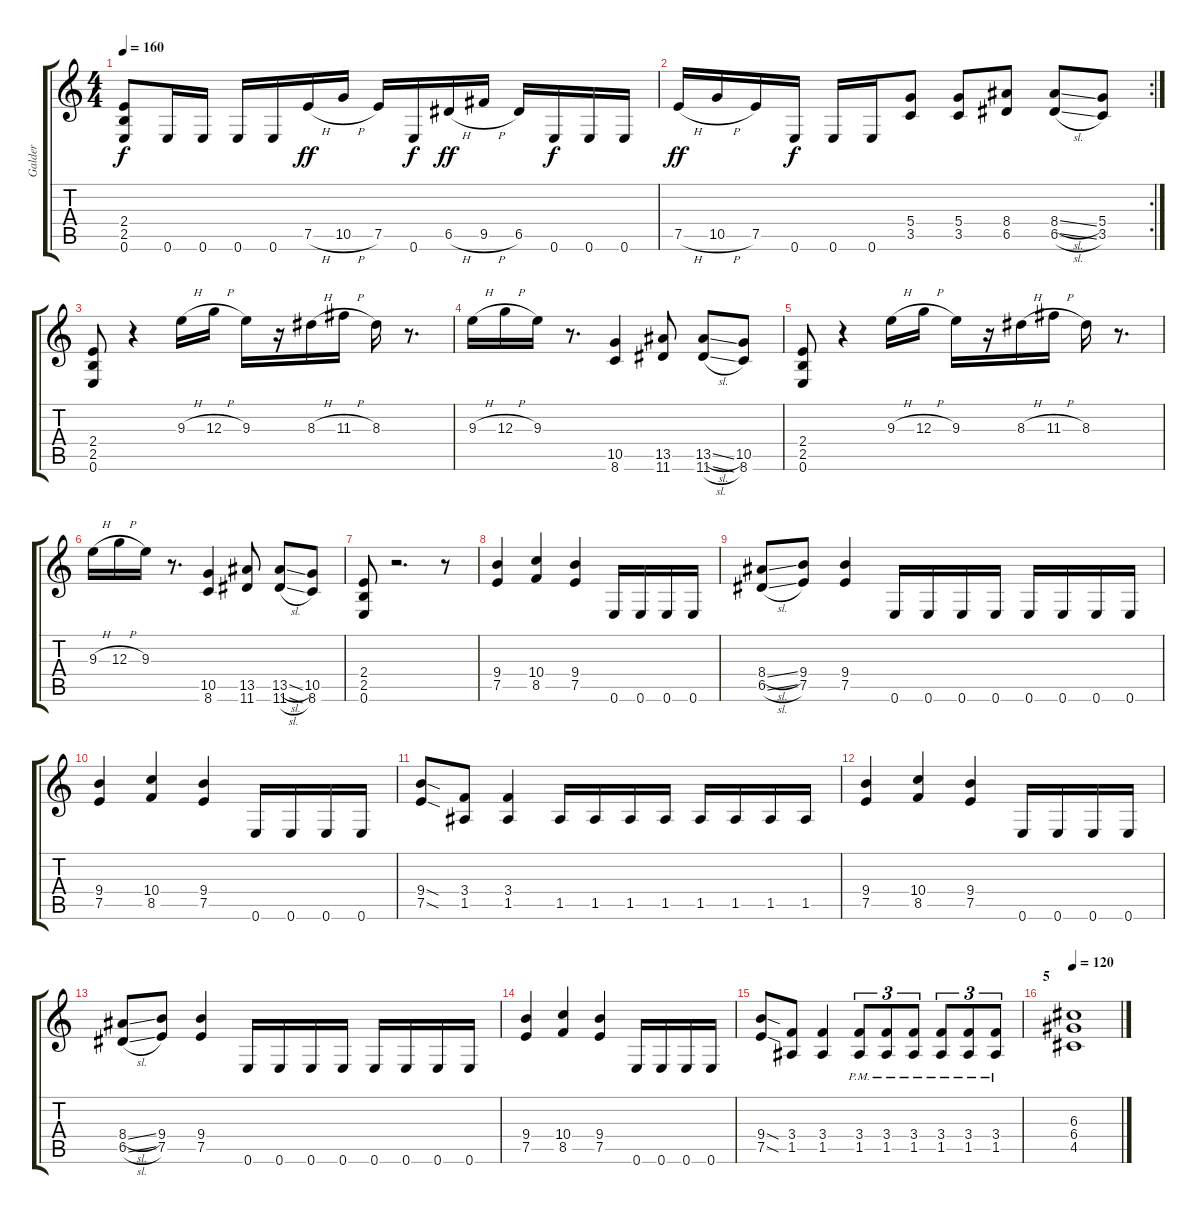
\track ("Galder" "Galder") {instrument distortionguitar}
\staff {score tabs}
\tuning (E4 B3 G3 D3 A2 E2) {hide}
\ts (4 4)
\tempo 160
\clef g2
\ks c
(2.4 2.5 0.6).8{dy f} 0.6.16 0.6.16 0.6.16 0.6.16 7.5{h}.16{dy ff} 10.5{h}.16 7.5.16 0.6.16{dy f} 6.5{h}.16{dy ff} 9.5{h}.16 6.5.16 0.6.16{dy f} 0.6.16 0.6.16 |
\rc 2
7.5{h}.16{dy ff} 10.5{h}.16 7.5.16 0.6.16{dy f} 0.6.16 0.6.16 (5.4 3.5).8 (5.4 3.5).8 (8.4 6.5).8 (8.4{sl} 6.5{sl}).8 (5.4 3.5).8 |
(2.4 2.5 0.6).8 r.4 9.3{h}.16 12.3{h}.16 9.3.16 r.16 8.3{h}.16 11.3{h}.16 8.3.16 r.8{d} |
9.3{h}.16 12.3{h}.16 9.3.16 r.8{d} (10.5 8.6).4 (13.5 11.6).8 (13.5{sl} 11.6{sl}).8 (10.5 8.6).8 |
(2.4 2.5 0.6).8 r.4 9.3{h}.16 12.3{h}.16 9.3.16 r.16 8.3{h}.16 11.3{h}.16 8.3.16 r.8{d} |
9.3{h}.16 12.3{h}.16 9.3.16 r.8{d} (10.5 8.6).4 (13.5 11.6).8 (13.5{sl} 11.6{sl}).8 (10.5 8.6).8 |
(2.4 2.5 0.6).8 r.2{d} r.8 |
(9.4 7.5).4 (10.4 8.5).4 (9.4 7.5).4 0.6.16 0.6.16 0.6.16 0.6.16 |
(8.4{sl} 6.5{sl}).8 (9.4 7.5).8 (9.4 7.5).4 0.6.16 0.6.16 0.6.16 0.6.16 0.6.16 0.6.16 0.6.16 0.6.16 |
(9.4 7.5).4 (10.4 8.5).4 (9.4 7.5).4 0.6.16 0.6.16 0.6.16 0.6.16 |
(9.4{sod} 7.5{sod}).8 (3.4 1.5).8 (3.4 1.5).4 1.5.16 1.5.16 1.5.16 1.5.16 1.5.16 1.5.16 1.5.16 1.5.16 |
(9.4 7.5).4 (10.4 8.5).4 (9.4 7.5).4 0.6.16 0.6.16 0.6.16 0.6.16 |
(8.4{sl} 6.5{sl}).8 (9.4 7.5).8 (9.4 7.5).4 0.6.16 0.6.16 0.6.16 0.6.16 0.6.16 0.6.16 0.6.16 0.6.16 |
(9.4 7.5).4 (10.4 8.5).4 (9.4 7.5).4 0.6.16 0.6.16 0.6.16 0.6.16 |
(9.4{sod} 7.5{sod}).8 (3.4 1.5).8 (3.4 1.5).4 (3.4{pm} 1.5).8{tu (3 2)} (3.4{pm} 1.5).8{tu (3 2)} (3.4{pm} 1.5).8{tu (3 2)} (3.4{pm} 1.5).8{tu (3 2)} (3.4{pm} 1.5).8{tu (3 2)} (3.4{pm} 1.5).8{tu (3 2)} |
\section ("" "5")
\tempo 120
(6.3 6.4 4.5).1
